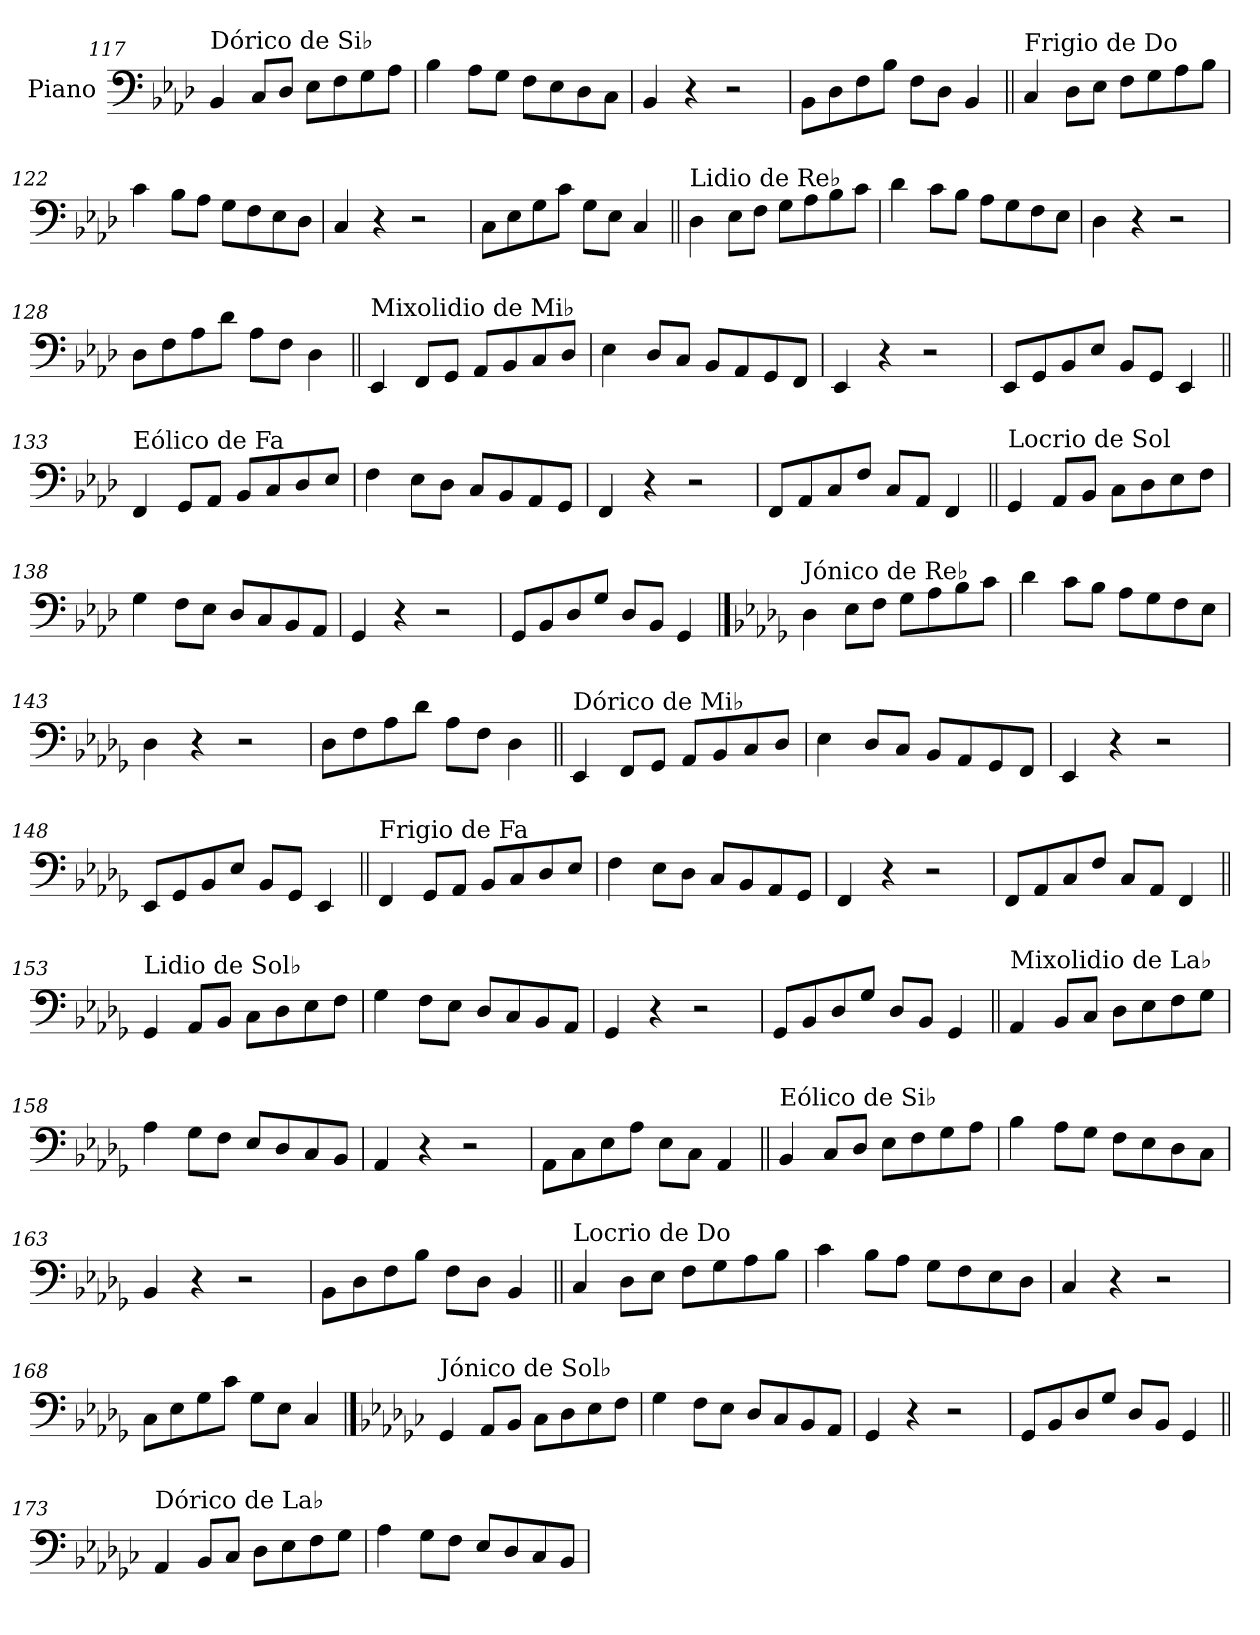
**kern
*part1
*staff1
*I"Piano
*I'Pno.
!!LO:LB:g=z
*clefF4
*k[b-e-a-d-]
=117
!LO:TX:a:t=Dórico de Si♭
4BB-/
8C/L
8D-/J
8E-\L
8F\
8G\
8A-\J
=118
4B-\
8A-\L
8G\J
8F\L
8E-\
8D-\
8C\J
=119
4BB-/
4r
2r
=120
8BB-\L
8D-\
8F\
8B-\J
8F\L
8D-\J
4BB-/
!!LO:LB:g=z
=121||
!LO:TX:a:t=Frigio de Do
4C/
8D-\L
8E-\J
8F\L
8G\
8A-\
8B-\J
=122
4c\
8B-\L
8A-\J
8G\L
8F\
8E-\
8D-\J
=123
4C/
4r
2r
=124
8C\L
8E-\
8G\
8c\J
8G\L
8E-\J
4C/
!!LO:LB:g=z
=125||
!LO:TX:a:t=Lidio de Re♭
4D-\
8E-\L
8F\J
8G\L
8A-\
8B-\
8c\J
=126
4d-\
8c\L
8B-\J
8A-\L
8G\
8F\
8E-\J
=127
4D-\
4r
2r
=128
8D-\L
8F\
8A-\
8d-\J
8A-\L
8F\J
4D-\
!!LO:LB:g=z
=129||
!LO:TX:a:t=Mixolidio de Mi♭
4EE-/
8FF/L
8GG/J
8AA-/L
8BB-/
8C/
8D-/J
=130
4E-\
8D-/L
8C/J
8BB-/L
8AA-/
8GG/
8FF/J
=131
4EE-/
4r
2r
=132
8EE-/L
8GG/
8BB-/
8E-/J
8BB-/L
8GG/J
4EE-/
!!LO:LB:g=z
=133||
!LO:TX:a:t=Eólico de Fa
4FF/
8GG/L
8AA-/J
8BB-/L
8C/
8D-/
8E-/J
=134
4F\
8E-\L
8D-\J
8C/L
8BB-/
8AA-/
8GG/J
=135
4FF/
4r
2r
=136
8FF/L
8AA-/
8C/
8F/J
8C/L
8AA-/J
4FF/
!!LO:LB:g=z
=137||
!LO:TX:a:t=Locrio de Sol
4GG/
8AA-/L
8BB-/J
8C\L
8D-\
8E-\
8F\J
=138
4G\
8F\L
8E-\J
8D-/L
8C/
8BB-/
8AA-/J
=139
4GG/
4r
2r
=140
8GG/L
8BB-/
8D-/
8G/J
8D-/L
8BB-/J
4GG/
!!LO:PB:g=z
==141
*k[b-e-a-d-g-]
!LO:TX:a:t=Jónico de Re♭
4D-\
8E-\L
8F\J
8G-\L
8A-\
8B-\
8c\J
=142
4d-\
8c\L
8B-\J
8A-\L
8G-\
8F\
8E-\J
=143
4D-\
4r
2r
=144
8D-\L
8F\
8A-\
8d-\J
8A-\L
8F\J
4D-\
!!LO:LB:g=z
=145||
!LO:TX:a:t=Dórico de Mi♭
4EE-/
8FF/L
8GG-/J
8AA-/L
8BB-/
8C/
8D-/J
=146
4E-\
8D-/L
8C/J
8BB-/L
8AA-/
8GG-/
8FF/J
=147
4EE-/
4r
2r
=148
8EE-/L
8GG-/
8BB-/
8E-/J
8BB-/L
8GG-/J
4EE-/
!!LO:LB:g=z
=149||
!LO:TX:a:t=Frigio de Fa
4FF/
8GG-/L
8AA-/J
8BB-/L
8C/
8D-/
8E-/J
=150
4F\
8E-\L
8D-\J
8C/L
8BB-/
8AA-/
8GG-/J
=151
4FF/
4r
2r
=152
8FF/L
8AA-/
8C/
8F/J
8C/L
8AA-/J
4FF/
!!LO:LB:g=z
=153||
!LO:TX:a:t=Lidio de Sol♭
4GG-/
8AA-/L
8BB-/J
8C\L
8D-\
8E-\
8F\J
=154
4G-\
8F\L
8E-\J
8D-/L
8C/
8BB-/
8AA-/J
=155
4GG-/
4r
2r
=156
8GG-/L
8BB-/
8D-/
8G-/J
8D-/L
8BB-/J
4GG-/
!!LO:LB:g=z
=157||
!LO:TX:a:t=Mixolidio de La♭
4AA-/
8BB-/L
8C/J
8D-\L
8E-\
8F\
8G-\J
=158
4A-\
8G-\L
8F\J
8E-/L
8D-/
8C/
8BB-/J
=159
4AA-/
4r
2r
=160
8AA-\L
8C\
8E-\
8A-\J
8E-\L
8C\J
4AA-/
!!LO:LB:g=z
=161||
!LO:TX:a:t=Eólico de Si♭
4BB-/
8C/L
8D-/J
8E-\L
8F\
8G-\
8A-\J
=162
4B-\
8A-\L
8G-\J
8F\L
8E-\
8D-\
8C\J
=163
4BB-/
4r
2r
=164
8BB-\L
8D-\
8F\
8B-\J
8F\L
8D-\J
4BB-/
!!LO:LB:g=z
=165||
!LO:TX:a:t=Locrio de Do
4C/
8D-\L
8E-\J
8F\L
8G-\
8A-\
8B-\J
=166
4c\
8B-\L
8A-\J
8G-\L
8F\
8E-\
8D-\J
=167
4C/
4r
2r
=168
8C\L
8E-\
8G-\
8c\J
8G-\L
8E-\J
4C/
!!LO:PB:g=z
==169
*k[b-e-a-d-g-c-]
!LO:TX:a:t=Jónico de Sol♭
4GG-/
8AA-/L
8BB-/J
8C-\L
8D-\
8E-\
8F\J
=170
4G-\
8F\L
8E-\J
8D-/L
8C-/
8BB-/
8AA-/J
=171
4GG-/
4r
2r
=172
8GG-/L
8BB-/
8D-/
8G-/J
8D-/L
8BB-/J
4GG-/
!!LO:LB:g=z
=173||
!LO:TX:a:t=Dórico de La♭
4AA-/
8BB-/L
8C-/J
8D-\L
8E-\
8F\
8G-\J
=174
4A-\
8G-\L
8F\J
8E-/L
8D-/
8C-/
8BB-/J
=
*-
